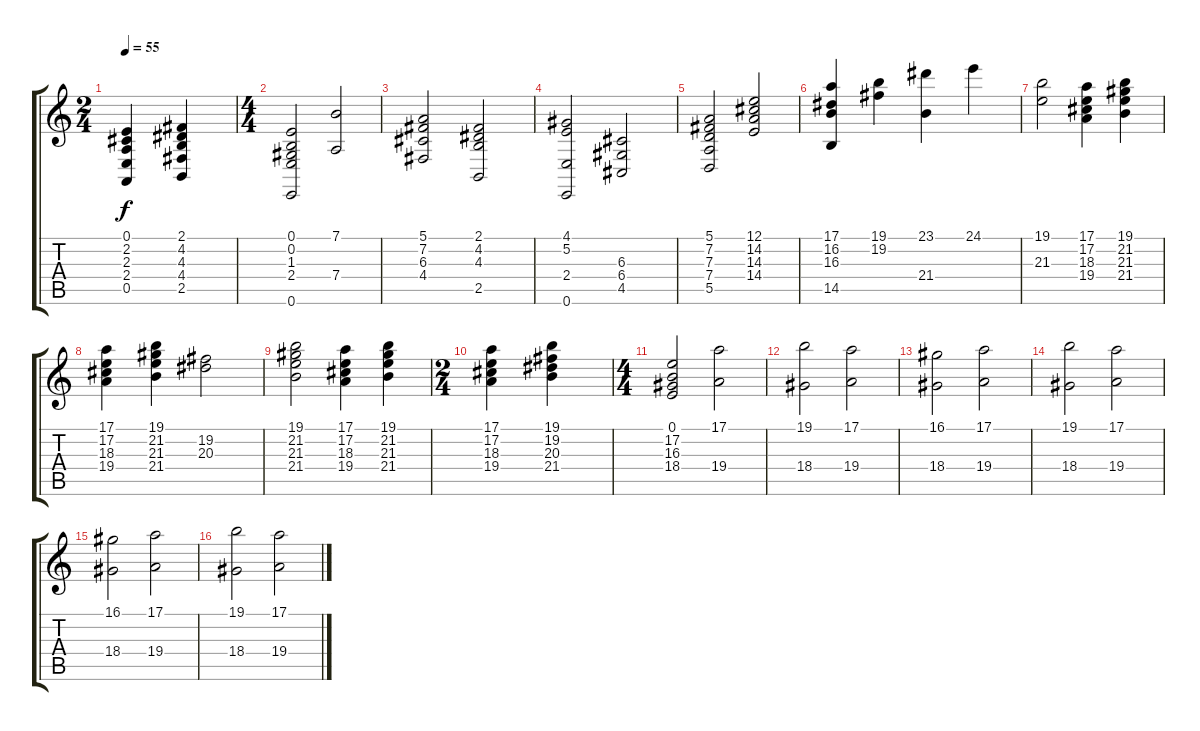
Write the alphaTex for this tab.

\track "" {instrument synthstrings1}
\staff {score tabs}
\tuning (E4 B3 G3 D3 A2 E2) {hide}
\ts (2 4)
\tempo 55
\clef g2
\ks c
(0.1 2.2 2.3 2.4 0.5).4{dy f} (2.1 4.2 4.3 4.4 2.5).4 |
\ts (4 4)
(0.1 0.2 1.3 2.4 0.6).2 (7.1 7.4).2 |
(5.1 7.2 6.3 4.4).2 (2.1 4.2 4.3 2.5).2 |
(4.1 5.2 2.4 0.6).2 (6.3 6.4 4.5).2 |
(5.1 7.2 7.3 7.4 5.5).2 (12.1 14.2 14.3 14.4).2 |
(17.1 16.2 16.3 14.5).4 (19.1 19.2).4 (23.1 21.4).4 24.1.4 |
(19.1 21.3).2 (17.1 17.2 18.3 19.4).4 (19.1 21.2 21.3 21.4).4 |
(17.1 17.2 18.3 19.4).4 (19.1 21.2 21.3 21.4).4 (19.2 20.3).2 |
(19.1 21.2 21.3 21.4).2 (17.1 17.2 18.3 19.4).4 (19.1 21.2 21.3 21.4).4 |
\ts (2 4)
(17.1 17.2 18.3 19.4).4 (19.1 19.2 20.3 21.4).4 |
\ts (4 4)
(0.1 17.2 16.3 18.4).2 (17.1 19.4).2 |
(19.1 18.4).2 (17.1 19.4).2 |
(16.1 18.4).2 (17.1 19.4).2 |
(19.1 18.4).2 (17.1 19.4).2 |
(16.1 18.4).2 (17.1 19.4).2 |
(19.1 18.4).2 (17.1 19.4).2
